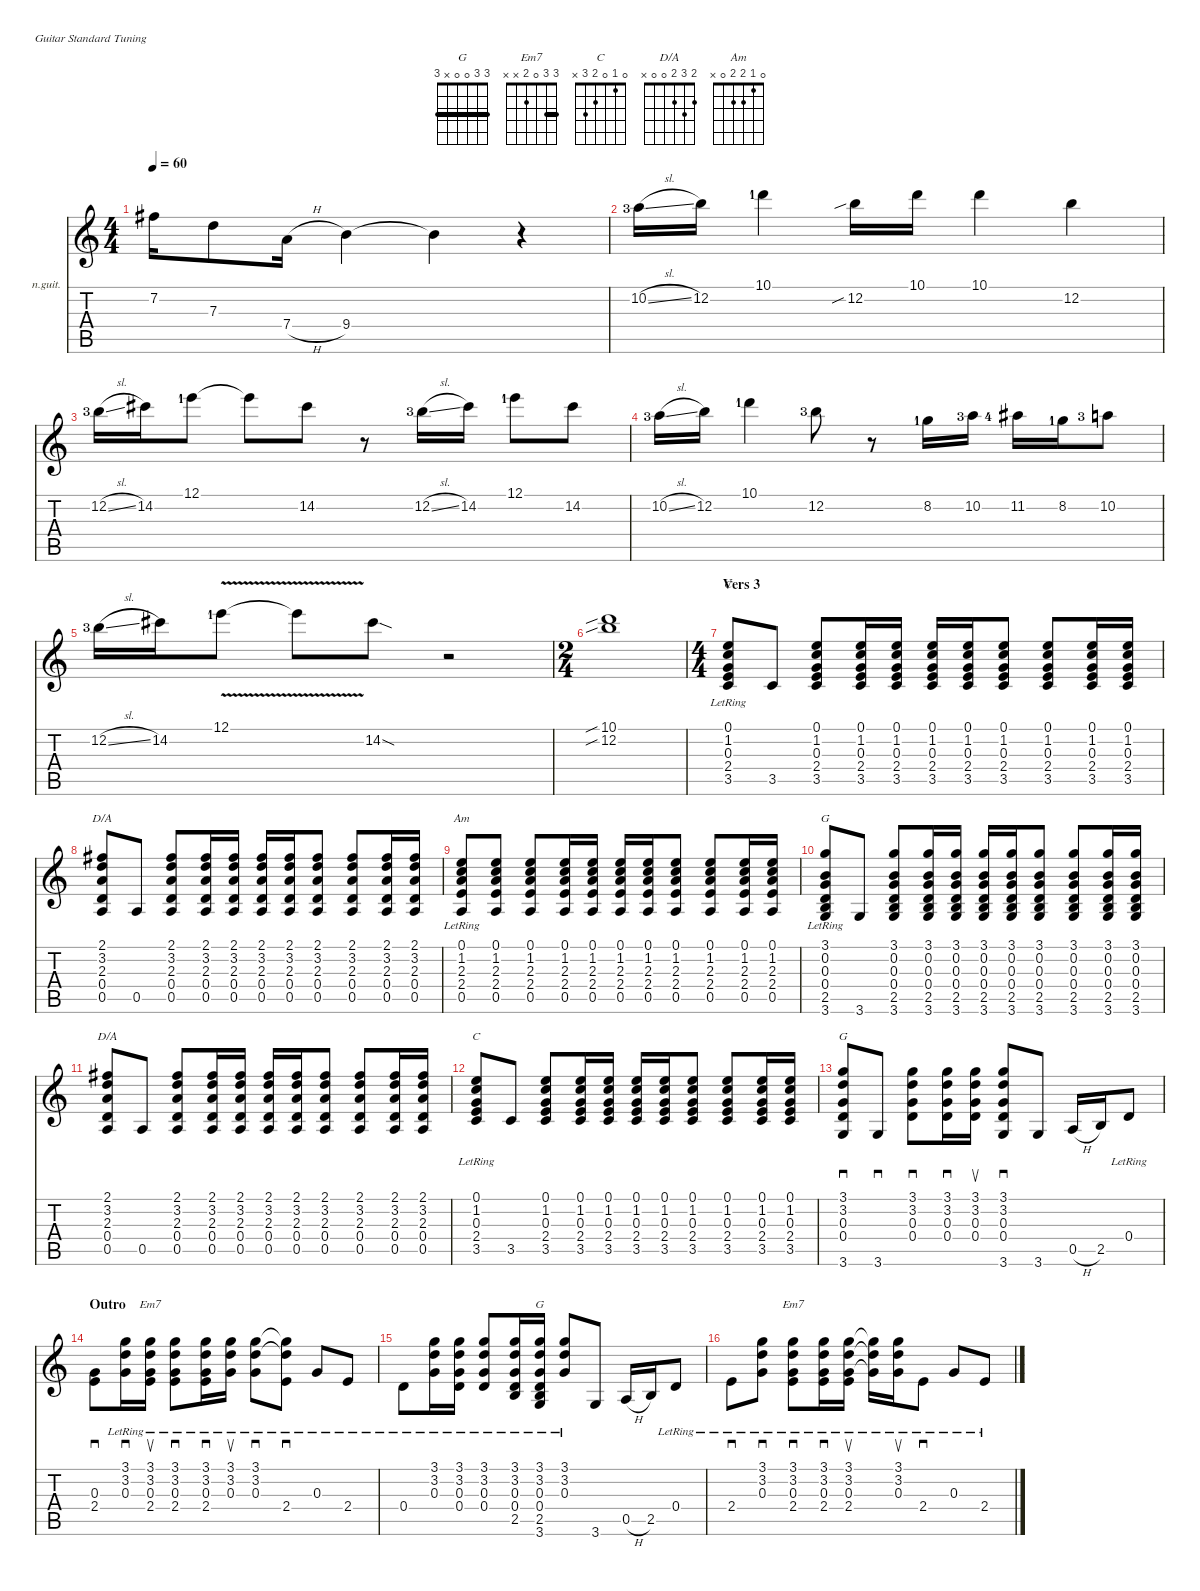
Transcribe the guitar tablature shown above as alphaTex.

\defaultSystemsLayout 4
\hideDynamics
\bracketExtendMode nobrackets
\firstSystemTrackNameOrientation horizontal
\otherSystemsTrackNameOrientation horizontal
\track ("Acoustic Guitar (Nylon)" "n.guit.") {instrument acousticguitarnylon}
\staff {score tabs}
\tuning (E4 B3 G3 D3 A2 E2)
\chord ("G" 3 0 0 0 2 3) {showfingering false}
\chord ("G" 3 3 0 0 2 3) {showfingering false}
\chord ("Em7" 3 3 0 2 x x) {showfingering false barre (3 4294967295)}
\chord ("C" 0 1 0 2 3 x) {showfingering false}
\chord ("D/A" 2 3 2 0 0 x) {showfingering false}
\chord ("Am" 0 1 2 2 0 x) {showfingering false}
\chord ("G" 3 3 0 0 x 3) {showfingering false barre (3 3)}
\ts (4 4)
\tempo 60
\clef g2
\ks c
7.2{acc #}.16{dy f beam Down} 7.3.8{beam Down} 7.4{h}.16{beam Down} 9.4.4{beam Down} 9.4{t}.4{beam Down} r.4{beam Down} |
10.2{sl lf 4}.16{beam Down} 12.2.16{beam Down} 10.1{lf 2}.4{beam Down} 12.2{sib}.16{beam Down} 10.1.16{beam Down} 10.1.4{beam Down} 12.2.4{beam Down} |
12.2{sl lf 4}.16{beam Down} 14.2{acc #}.16{beam Down} 12.1{lf 2}.8{beam Down} 12.1{t}.8{beam Down} 14.2{acc #}.8{beam Down} r.8{beam Down} 12.2{sl lf 4}.16{beam Down} 14.2{acc #}.16{beam Down} 12.1{lf 2}.8{beam Down} 14.2{acc #}.8{beam Down} |
10.2{sl lf 4}.16{beam Down} 12.2.16{beam Down} 10.1{lf 2}.4{beam Down} 12.2{lf 4}.8{beam Down} r.8{beam Down} 8.2{lf 2}.16{beam Down} 10.2{lf 4}.16{beam Down} 11.2{lf 5 acc #}.16{beam Down} 8.2{lf 2}.16{beam Down} 10.2{lf 4}.8{beam Down} |
12.2{sl lf 4}.16{beam Down} 14.2{acc #}.16{beam Down} 12.1{v lf 2}.8{beam Down} 12.1{t}.8{beam Down} 14.2{sod acc #}.8{beam Down} r.2{beam Down} |
\ts (2 4)
\beaming (8 2 2)
(10.1{sib} 12.2{sib}).1{beam Down} |
\ts (4 4)
\section ("" "Vers 3")
(0.1{lr} 1.2{lr} 0.3{lr} 2.4{lr} 3.5{lr}).8{ch "C" beam Up} 3.5.8{beam Up} (0.1 1.2 0.3 2.4 3.5).8{beam Up} (0.1 1.2 0.3 2.4 3.5).16{beam Up} (0.1 1.2 0.3 2.4 3.5).16{beam Up} (0.1 1.2 0.3 2.4 3.5).16{beam Up} (0.1 1.2 0.3 2.4 3.5).16{beam Up} (0.1 1.2 0.3 2.4 3.5).8{beam Up} (0.1 1.2 0.3 2.4 3.5).8{beam Up} (0.1 1.2 0.3 2.4 3.5).16{beam Up} (0.1 1.2 0.3 2.4 3.5).16{beam Up} |
(3.2 2.3 0.4 0.5 2.1{acc #}).8{ch "D/A" beam Up} 0.5.8{beam Up} (2.1{acc #} 3.2 2.3 0.4 0.5).8{beam Up} (2.1{acc #} 3.2 2.3 0.4 0.5).16{beam Up} (2.1{acc #} 3.2 2.3 0.4 0.5).16{beam Up} (2.1{acc #} 3.2 2.3 0.4 0.5).16{beam Up} (2.1{acc #} 3.2 2.3 0.4 0.5).16{beam Up} (2.1{acc #} 3.2 2.3 0.4 0.5).8{beam Up} (2.1{acc #} 3.2 2.3 0.4 0.5).8{beam Up} (2.1{acc #} 3.2 2.3 0.4 0.5).16{beam Up} (2.1{acc #} 3.2 2.3 0.4 0.5).16{beam Up} |
(1.2{lr} 2.3{lr} 2.4{lr} 0.5{lr} 0.1).8{ch "Am" beam Up} (0.1 1.2 2.3 2.4 0.5).8{beam Up} (0.1 1.2 2.3 2.4 0.5).8{beam Up} (0.1 1.2 2.3 2.4 0.5).16{beam Up} (0.1 1.2 2.3 2.4 0.5).16{beam Up} (0.1 1.2 2.3 2.4 0.5).16{beam Up} (0.1 1.2 2.3 2.4 0.5).16{beam Up} (0.1 1.2 2.3 2.4 0.5).8{beam Up} (0.1 1.2 2.3 2.4 0.5).8{beam Up} (0.1 1.2 2.3 2.4 0.5).16{beam Up} (0.1 1.2 2.3 2.4 0.5).16{beam Up} |
(3.1{lr} 0.2{lr} 0.3{lr} 0.4{lr} 2.5{lr} 3.6).8{ch "G" beam Up} 3.6.8{beam Up} (3.1 0.2 0.3 0.4 2.5 3.6).8{beam Up} (3.1 0.2 0.3 0.4 2.5 3.6).16{beam Up} (3.1 0.2 0.3 0.4 2.5 3.6).16{beam Up} (3.1 0.2 0.3 0.4 2.5 3.6).16{beam Up} (3.1 0.2 0.3 0.4 2.5 3.6).16{beam Up} (3.1 0.2 0.3 0.4 2.5 3.6).8{beam Up} (0.2 0.3 0.4 2.5 3.1 3.6).8{beam Up} (3.1 0.2 0.3 0.4 2.5 3.6).16{beam Up} (3.1 0.2 0.3 0.4 2.5 3.6).16{beam Up} |
(3.2 2.3 0.4 0.5 2.1{acc #}).8{ch "D/A" beam Up} 0.5.8{beam Up} (2.1{acc #} 3.2 2.3 0.4 0.5).8{beam Up} (2.1{acc #} 3.2 2.3 0.4 0.5).16{beam Up} (2.1{acc #} 3.2 2.3 0.4 0.5).16{beam Up} (2.1{acc #} 3.2 2.3 0.4 0.5).16{beam Up} (2.1{acc #} 3.2 2.3 0.4 0.5).16{beam Up} (2.1{acc #} 3.2 2.3 0.4 0.5).8{beam Up} (2.1{acc #} 3.2 2.3 0.4 0.5).8{beam Up} (2.1{acc #} 3.2 2.3 0.4 0.5).16{beam Up} (2.1{acc #} 3.2 2.3 0.4 0.5).16{beam Up} |
(0.1{lr} 1.2{lr} 0.3{lr} 2.4{lr} 3.5{lr}).8{ch "C" beam Up} 3.5.8{beam Up} (0.1 1.2 0.3 2.4 3.5).8{beam Up} (0.1 1.2 0.3 2.4 3.5).16{beam Up} (0.1 1.2 0.3 2.4 3.5).16{beam Up} (0.1 1.2 0.3 2.4 3.5).16{beam Up} (0.1 1.2 0.3 2.4 3.5).16{beam Up} (0.1 1.2 0.3 2.4 3.5).8{beam Up} (0.1 1.2 0.3 2.4 3.5).8{beam Up} (0.1 1.2 0.3 2.4 3.5).16{beam Up} (0.1 1.2 0.3 2.4 3.5).16{beam Up} |
(3.1 3.2 0.3 0.4 3.6).8{sd ch "G" beam Up} 3.6.8{sd beam Up} (0.4 3.1 3.2 0.3).8{sd beam Down} (3.1 3.2 0.3 0.4).16{sd beam Down} (3.1 3.2 0.3 0.4).16{su beam Down} (3.1 3.2 0.3 0.4 3.6).8{sd beam Up} 3.6.8{beam Up} 0.5{h}.16{beam Up} 2.5.16{beam Up} 0.4{lr}.8{beam Up} |
\section ("" "Outro")
(2.4 0.3).8{sd beam Down} (3.1{lr} 3.2{lr} 0.3{lr}).16{sd beam Down} (3.1{lr} 3.2{lr} 0.3{lr} 2.4).16{su ch "Em7" beam Down} (3.1{lr} 3.2{lr} 0.3{lr} 2.4).8{sd beam Down} (3.1{lr} 3.2{lr} 0.3{lr} 2.4).16{sd beam Down} (3.1{lr} 3.2{lr} 0.3{lr}).16{su beam Down} (0.3{lr} 3.1 3.2).8{sd beam Down} (3.1{lr t} 3.2{lr t} 2.4).8{sd beam Down} 0.3{lr}.8{beam Up} 2.4{lr}.8{beam Up} |
0.4{lr}.8{beam Down} (3.2{lr} 0.3{lr} 3.1).16{beam Down} (3.1{lr} 3.2{lr} 0.3{lr} 0.4).16{beam Down} (0.4{lr} 3.1 3.2 0.3).8{beam Up} (3.2{lr} 0.3{lr} 3.1 0.4 2.5).16{beam Up} (3.1{lr} 3.2{lr} 0.3{lr} 0.4 2.5 3.6).16{ch "G" beam Up} (0.3{lr} 3.1 3.2).8{beam Up} 3.6.8{beam Up} 0.5{h}.16{beam Up} 2.5.16{beam Up} 0.4{lr}.8{beam Up} |
2.4{lr}.8{sd beam Down} (3.2{lr} 0.3{lr} 3.1).8{sd beam Down} (3.1{lr} 3.2{lr} 0.3{lr} 2.4).8{sd ch "Em7" beam Down} (3.1{lr} 3.2{lr} 0.3{lr} 2.4).16{sd beam Down} (3.1{lr} 3.2{lr} 0.3{lr} 2.4).16{su beam Down} (3.1{lr t} 3.2{lr t} 0.3{lr t}).16{beam Down} (3.1{lr} 3.2{lr} 0.3{lr}).16{su beam Down} 2.4{lr}.8{sd beam Down} 0.3{lr}.8{beam Up} 2.4{lr}.8{beam Up}
